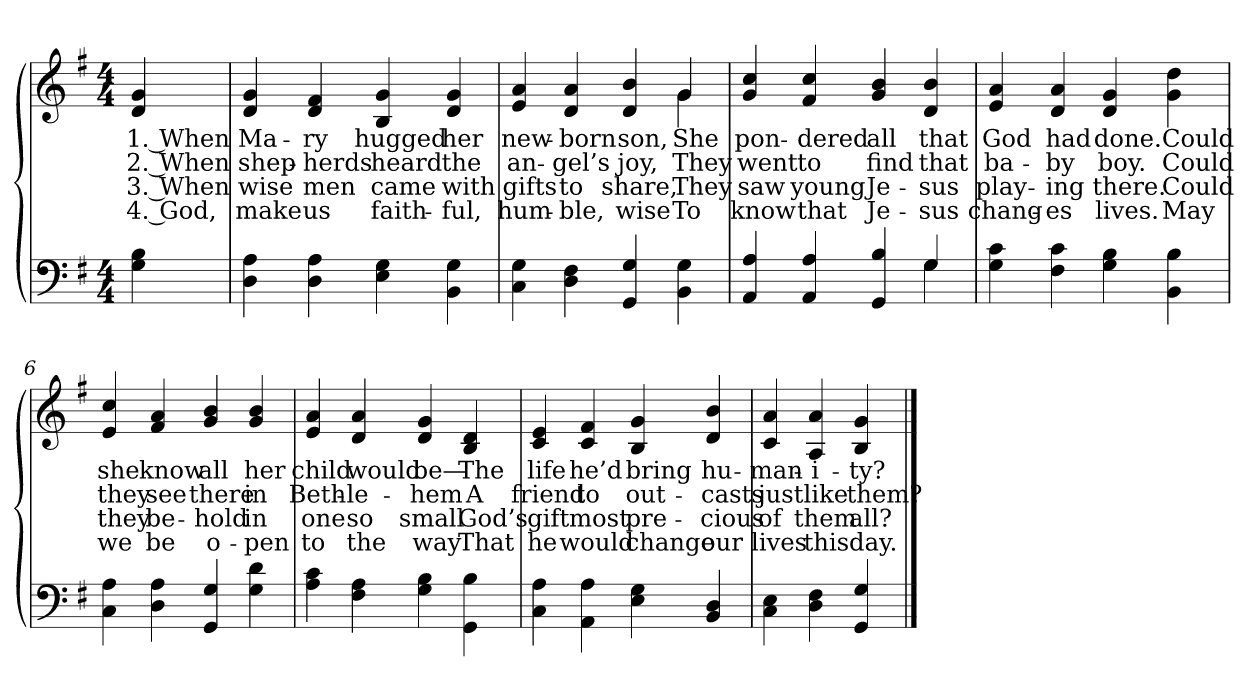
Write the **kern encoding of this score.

**kern	**kern	**text	**text	**text	**text
*part2	*part1	*part1	*part1	*part1	*part1
*staff2	*staff1	*staff1	*staff1	*staff1	*staff1
*clefF4	*clefG2	*	*	*	*
*k[f#]	*k[f#]	*	*	*	*
*G:	*G:	*	*	*	*
*M4/4	*M4/4	*	*	*	*
*MM106	*MM106	*	*	*	*
=1	=1	=1	=1	=1	=1
!	!	!LO:LY:b	!LO:LY:b	!LO:LY:b	!LO:LY:b
4G\ 4B\	4d/ 4g/	1. When	2. When	3. When	4. God,
=2	=2	=2	=2	=2	=2
!	!	!LO:LY:b	!LO:LY:b	!LO:LY:b	!LO:LY:b
4D\ 4A\	4d/ 4g/	Ma-	shep-	wise	make
!	!	!LO:LY:b	!LO:LY:b	!LO:LY:b	!LO:LY:b
4D\ 4A\	4d/ 4f#/	-ry	-herds	men	us
!	!	!LO:LY:b	!LO:LY:b	!LO:LY:b	!LO:LY:b
4E\ 4G\	4B/ 4g/	hugged	heard	came	faith-
!	!	!LO:LY:b	!LO:LY:b	!LO:LY:b	!LO:LY:b
4BB\ 4G\	4d/ 4g/	her	the	with	-ful,
=3	=3	=3	=3	=3	=3
!	!	!LO:LY:b	!LO:LY:b	!LO:LY:b	!LO:LY:b
*	*^	*	*	*	*
4C\ 4G\	4e/ 4a/	2.ryy	new-	an-	gifts	hum-
!	!	!	!LO:LY:b	!LO:LY:b	!LO:LY:b	!LO:LY:b
4D\ 4F#\	4d/ 4a/	.	-born	-gel’s	to	-ble,
!	!	!	!LO:LY:b	!LO:LY:b	!LO:LY:b	!LO:LY:b
4GG/ 4G/	4d/ 4b/	.	son,	joy,	share,	wise
!	!	!	!LO:LY:b	!LO:LY:b	!LO:LY:b	!LO:LY:b
4BB\ 4G\	4g/	4g\	She	They	They	To
=4	=4	=4	=4	=4	=4	=4
*^	*	*	*	*	*	*
!	!	!	!	!LO:LY:b	!LO:LY:b	!LO:LY:b	!LO:LY:b
*	*	*v	*v	*	*	*	*
4AA/ 4A/	2.ryy	4g/ 4cc/	pon-	went	saw	know
!	!	!	!LO:LY:b	!LO:LY:b	!LO:LY:b	!LO:LY:b
4AA/ 4A/	.	4f#/ 4cc/	-dered	to	young	that
!	!	!	!LO:LY:b	!LO:LY:b	!LO:LY:b	!LO:LY:b
4GG/ 4B/	.	4g/ 4b/	all	find	Je-	Je-
!	!	!	!LO:LY:b	!LO:LY:b	!LO:LY:b	!LO:LY:b
4G/	4G\	4d/ 4b/	that	that	-sus	-sus
!!LO:LB:g=z
=5	=5	=5	=5	=5	=5	=5
!	!	!	!LO:LY:b	!LO:LY:b	!LO:LY:b	!LO:LY:b
*v	*v	*	*	*	*	*
4G\ 4c\	4e/ 4a/	God	ba-	play-	chang-
!	!	!LO:LY:b	!LO:LY:b	!LO:LY:b	!LO:LY:b
4F#\ 4c\	4d/ 4a/	had	-by	-ing	-es
!	!	!LO:LY:b	!LO:LY:b	!LO:LY:b	!LO:LY:b
4G\ 4B\	4d/ 4g/	done.	boy.	there.	lives.
!	!	!LO:LY:b	!LO:LY:b	!LO:LY:b	!LO:LY:b
4BB\ 4B\	4g\ 4dd\	Could	Could	Could	May
=6	=6	=6	=6	=6	=6
!	!	!LO:LY:b	!LO:LY:b	!LO:LY:b	!LO:LY:b
4C\ 4A\	4e/ 4cc/	she	they	they	we
!	!	!LO:LY:b	!LO:LY:b	!LO:LY:b	!LO:LY:b
4D\ 4A\	4f#/ 4a/	know	see	be-	be
!	!	!LO:LY:b	!LO:LY:b	!LO:LY:b	!LO:LY:b
4GG/ 4G/	4g/ 4b/	all	there	-hold	o-
!	!	!LO:LY:b	!LO:LY:b	!LO:LY:b	!LO:LY:b
4G\ 4d\	4g/ 4b/	her	in	in	-pen
=7	=7	=7	=7	=7	=7
!	!	!LO:LY:b	!LO:LY:b	!LO:LY:b	!LO:LY:b
4A\ 4c\	4e/ 4a/	child	Beth-	one	to
!	!	!LO:LY:b	!LO:LY:b	!LO:LY:b	!LO:LY:b
4F#\ 4A\	4d/ 4a/	would	-le-	so	the
!	!	!LO:LY:b	!LO:LY:b	!LO:LY:b	!LO:LY:b
4G\ 4B\	4d/ 4g/	be—	-hem	small	way
!	!	!LO:LY:b	!LO:LY:b	!LO:LY:b	!LO:LY:b
4GG\ 4B\	4B/ 4d/	The	A	God’s	That
!!LO:LB:g=z
=8	=8	=8	=8	=8	=8
!	!	!LO:LY:b	!LO:LY:b	!LO:LY:b	!LO:LY:b
4C\ 4A\	4c/ 4e/	life	friend	gift	he
!	!	!LO:LY:b	!LO:LY:b	!LO:LY:b	!LO:LY:b
4AA\ 4A\	4c/ 4f#/	he’d	to	most	would
!	!	!LO:LY:b	!LO:LY:b	!LO:LY:b	!LO:LY:b
4E\ 4G\	4B/ 4g/	bring	out-	pre-	change
!	!	!LO:LY:b	!LO:LY:b	!LO:LY:b	!LO:LY:b
4BB/ 4D/	4d/ 4b/	hu-	-casts	-cious	our
=9	=9	=9	=9	=9	=9
!	!	!LO:LY:b	!LO:LY:b	!LO:LY:b	!LO:LY:b
4C\ 4E\	4c/ 4a/	-man-	just	of	lives
!	!	!LO:LY:b	!LO:LY:b	!LO:LY:b	!LO:LY:b
4D\ 4F#\	4A/ 4a/	-i-	like	them	this
!	!	!LO:LY:b	!LO:LY:b	!LO:LY:b	!LO:LY:b
4GG/ 4G/	4B/ 4g/	-ty?	them?	all?	day.
==	==	==	==	==	==
*-	*-	*-	*-	*-	*-
